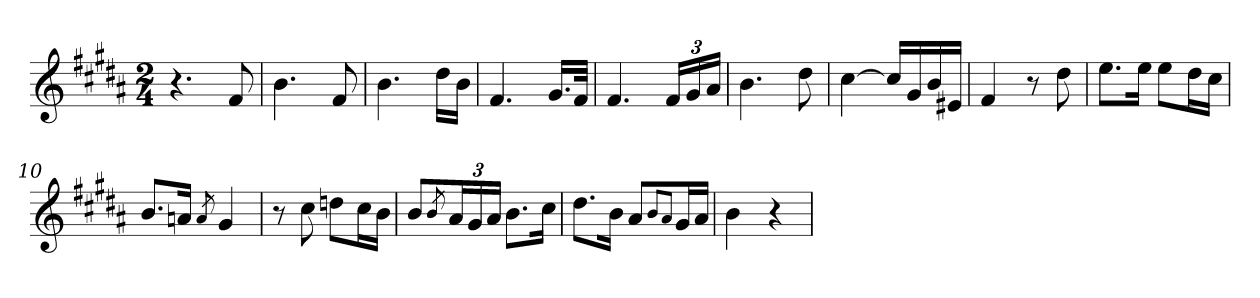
**kern
*part1
*staff1
*clefG2
*k[f#c#g#d#a#]
*M2/4
=1
4.r
8f#/
=2
4.b\
8f#/
=3
4.b\
16dd#\LL
16b\JJ
=4
4.f#/
16.g#/LL
32f#/JJk
=5
4.f#/
*Xbrackettup
24f#/LL
24g#/
24a#/JJ
=6
4.b\
8dd#\
=7
[4cc#\
16cc#/LL]
16g#/
16b/
16e#X/JJ
=8
4f#/
8r
8dd#\
=9
8.ee\L
16ee\Jk
8ee\L
16dd#\L
16cc#\JJ
=10
8.b/L
16an/Jk
8qa/
4g#/
!!LO:LB:g=z
=11
8r
8cc#\
8ddn\L
16cc#\L
16b\JJ
=12
8b/L
8qb/
24a#/L
24g#/
24a#/JJ
8.b\L
16cc#\Jk
=13
8.dd#\L
16b\Jk
8a#/L
8qb/L
8qa#/J
16g#/L
16a#/JJ
=14
4b\
4r
=
*-
